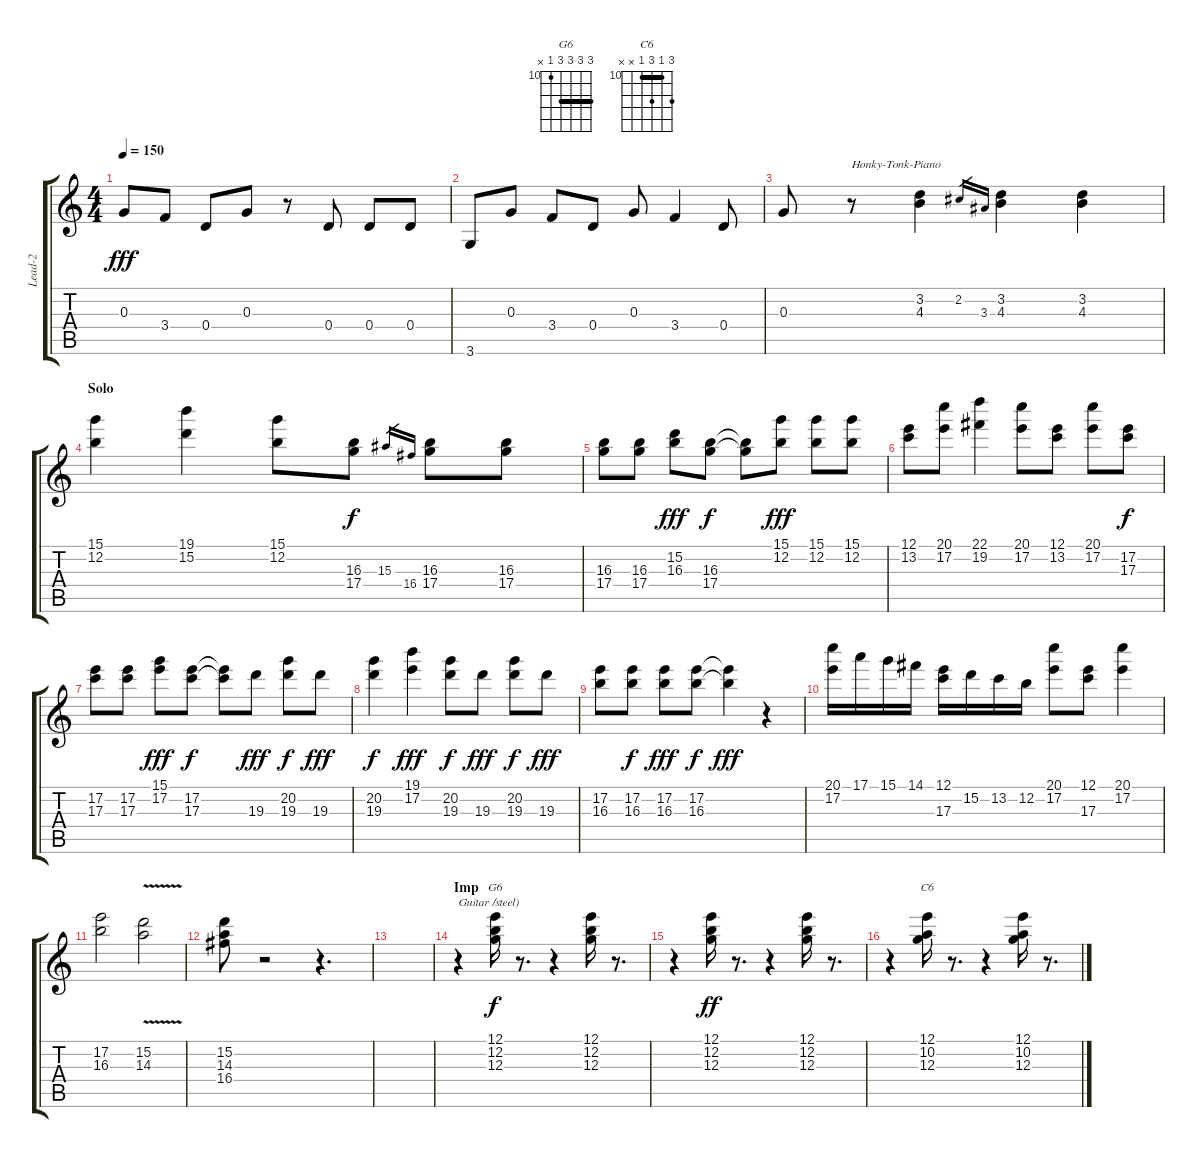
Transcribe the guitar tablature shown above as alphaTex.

\track ("Lead-2" "Lead-2") {instrument acousticguitarnylon}
\staff {score tabs}
\tuning (E4 B3 G3 D3 A2 E2) {hide}
\chord ("G6" 12 12 12 12 10 x) {firstfret 10 barre 12}
\chord ("C6" 12 10 12 10 x x) {firstfret 10 barre 10}
\ts (4 4)
\tempo 150
\clef g2
\ks c
0.3.8{dy fff} 3.4.8 0.4.8 0.3.8 r.8 0.4.8 0.4.8 0.4.8 |
3.6.8 0.3.8 3.4.8 0.4.8 0.3.8 3.4.4 0.4.8 |
0.3.8 r.8{txt "Honky-Tonk-Piano" volume 11 instrument honkytonkpiano} (3.2 4.3).4 2.2.16{gr} 3.3.16{gr} (3.2 4.3).4 (3.2 4.3).4 |
\section ("" "Solo")
(15.1 12.2).4 (19.1 15.2).4 (15.1 12.2).8 (16.3 17.4).8{dy f} 15.3.16{gr} 16.4.16{gr} (16.3 17.4).8 (16.3 17.4).8 |
(16.3 17.4).8 (16.3 17.4).8 (15.2 16.3).8{dy fff} (16.3 17.4).8{dy f} (16.3{t} 17.4{t}).8 (15.1 12.2).8{dy fff} (15.1 12.2).8 (15.1 12.2).8 |
(12.1 13.2).8 (20.1 17.2).8 (22.1 19.2).4 (20.1 17.2).8 (12.1 13.2).8 (20.1 17.2).8 (17.2 17.3).8{dy f} |
(17.2 17.3).8 (17.2 17.3).8 (15.1 17.2).8{dy fff} (17.2 17.3).8{dy f} (17.2{t} 17.3{t}).8 19.3.8{dy fff} (20.2 19.3).8{dy f} 19.3.8{dy fff} |
(20.2 19.3).4{dy f} (19.1 17.2).4{dy fff} (20.2 19.3).8{dy f} 19.3.8{dy fff} (20.2 19.3).8{dy f} 19.3.8{dy fff} |
(17.2 16.3).8 (17.2 16.3).8{dy f} (17.2 16.3).8{dy fff} (17.2 16.3).8{dy f} (17.2{t} 16.3{t}).4{dy fff} r.4 |
(20.1 17.2).16 17.1.16 15.1.16 14.1.16 (12.1 17.3).16 15.2.16 13.2.16 12.2.16 (20.1 17.2).8 (12.1 17.3).8 (20.1 17.2).4 |
(17.2 16.3).2 (15.2{v} 14.3{v}).2 |
(15.2 14.3 16.4).8 r.2 r.4{d} |
|
\section ("" "Imp")
r.4{txt "Guitar /steel)" instrument acousticguitarsteel} (12.1 12.2 12.3).16{ch "G6" dy f} r.8{d} r.4 (12.1 12.2 12.3).16 r.8{d} |
r.4 (12.1 12.2 12.3).16{dy ff} r.8{d} r.4 (12.1 12.2 12.3).16 r.8{d} |
r.4 (12.1 10.2 12.3).16{ch "C6"} r.8{d} r.4 (12.1 10.2 12.3).16 r.8{d}
